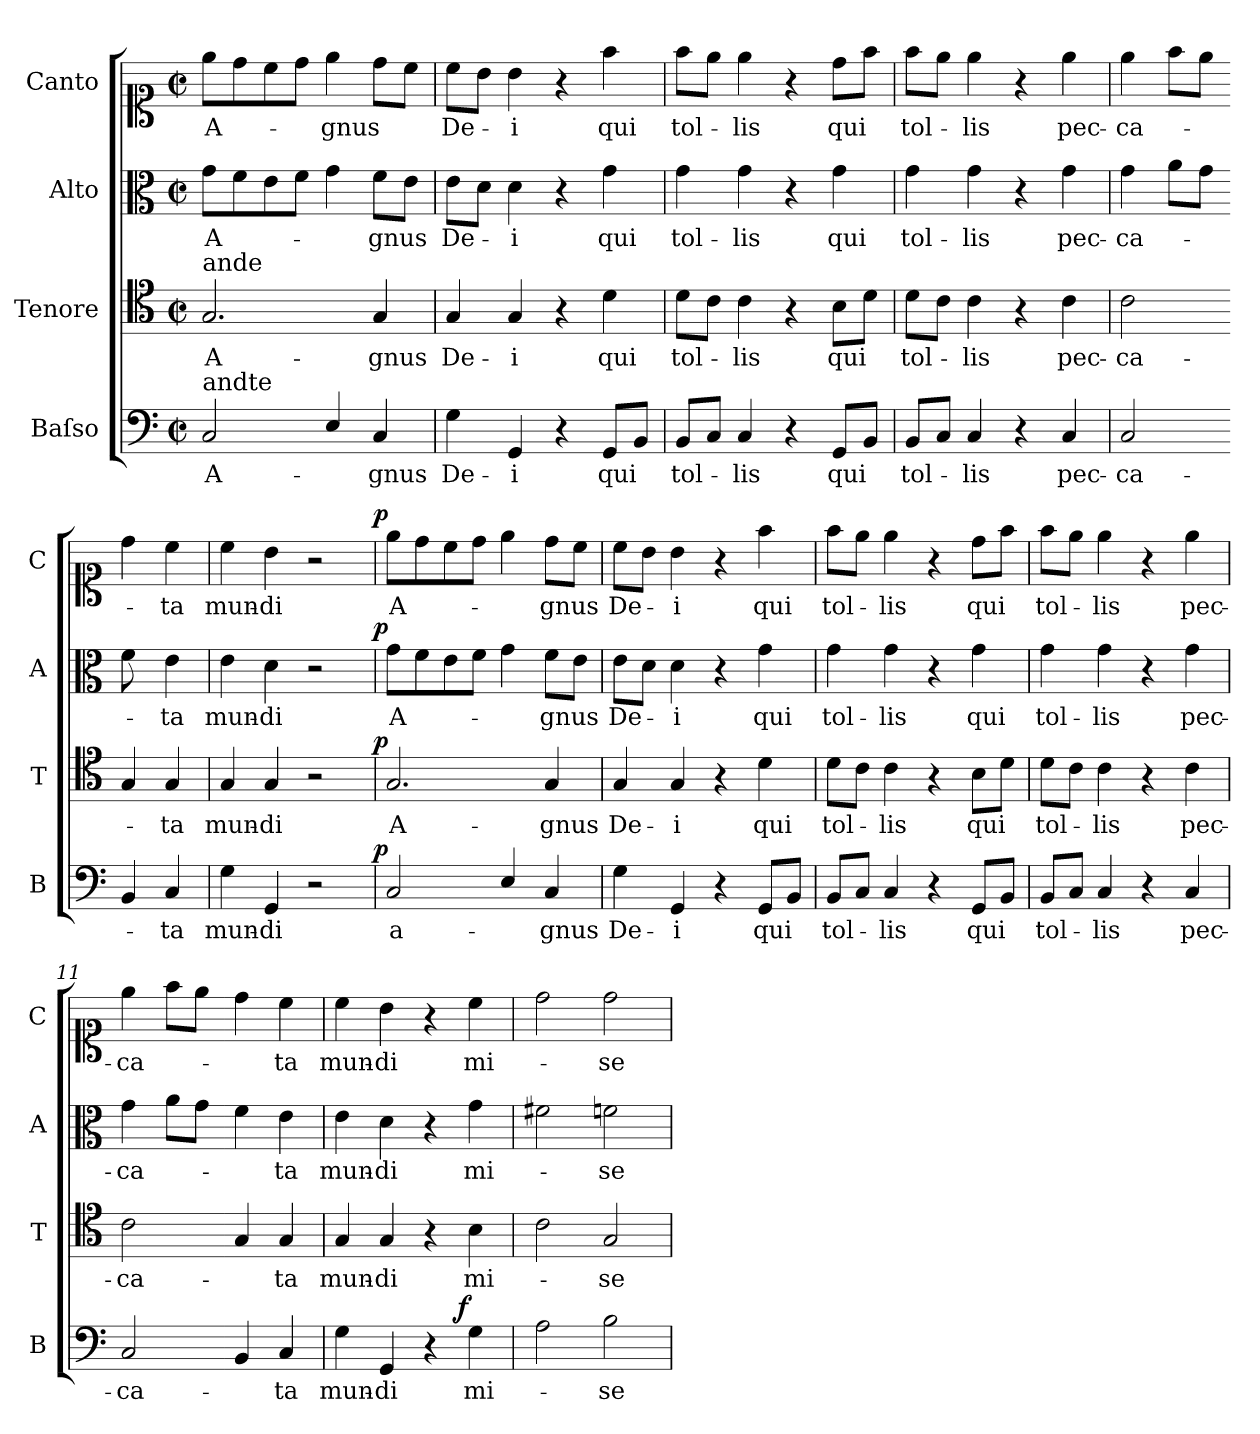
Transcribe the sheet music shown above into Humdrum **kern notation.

**kern	**text	**dynam	**kern	**text	**dynam	**kern	**text	**dynam	**kern	**text	**dynam
*part4	*part4	*part4	*part3	*part3	*part3	*part2	*part2	*part2	*part1	*part1	*part1
*staff4	*staff4	*staff4	*staff3	*staff3	*staff3	*staff2	*staff2	*staff2	*staff1	*staff1	*staff1
*I"Baſso	*	*	*I"Tenore	*	*	*I"Alto	*	*	*I"Canto	*	*
*I'B	*	*	*I'T	*	*	*I'A	*	*	*I'C	*	*
*clefF4	*	*	*clefC4	*	*	*clefC3	*	*	*clefC1	*	*
*k[]	*	*	*k[]	*	*	*k[]	*	*	*k[]	*	*
*C:	*	*	*C:	*	*	*C:	*	*	*C:	*	*
*M2/2	*	*	*M2/2	*	*	*M2/2	*	*	*M2/2	*	*
*met(c|)	*	*	*met(c|)	*	*	*met(c|)	*	*	*met(c|)	*	*
=1	=1	=1	=1	=1	=1	=1	=1	=1	=1	=1	=1
!	!	!	!LO:TX:a:t=ande	!	!	!	!	!	!	!	!
!LO:TX:a:t=andte	!	!	!	!	!	!	!	!	!	!	!
2C/	A-	.	2.G/	A-	.	8g\L	A-	.	8ee\L	A-	.
.	.	.	.	.	.	8f\	.	.	8dd\	.	.
.	.	.	.	.	.	8e\	.	.	8cc\	.	.
.	.	.	.	.	.	8f\J	.	.	8dd\J	.	.
4E/	.	.	.	.	.	4g\	.	.	4ee\	-gnus	.
4C/	-gnus	.	4G/	-gnus	.	8f\L	-gnus	.	8dd\L	.	.
.	.	.	.	.	.	8e\J	.	.	8cc\J	.	.
=2	=2	=2	=2	=2	=2	=2	=2	=2	=2	=2	=2
4G\	De-	.	4G/	De-	.	8e\L	De-	.	8cc\L	De-	.
.	.	.	.	.	.	8d\J	.	.	8b\J	.	.
4GG/	-i	.	4G/	-i	.	4d\	-i	.	4b\	-i	.
4r	.	.	4r	.	.	4r	.	.	4r	.	.
8GG/L	qui	.	4d\	qui	.	4g\	qui	.	4ff\	qui	.
8BB/J	.	.	.	.	.	.	.	.	.	.	.
=3	=3	=3	=3	=3	=3	=3	=3	=3	=3	=3	=3
8BB/L	tol-	.	8d\L	tol-	.	4g\	tol-	.	8ff\L	tol-	.
8C/J	.	.	8c\J	.	.	.	.	.	8ee\J	.	.
4C/	-lis	.	4c\	-lis	.	4g\	-lis	.	4ee\	-lis	.
4r	.	.	4r	.	.	4r	.	.	4r	.	.
8GG/L	qui	.	8B\L	qui	.	4g\	qui	.	8dd\L	qui	.
8BB/J	.	.	8d\J	.	.	.	.	.	8ff\J	.	.
=4	=4	=4	=4	=4	=4	=4	=4	=4	=4	=4	=4
8BB/L	tol-	.	8d\L	tol-	.	4g\	tol-	.	8ff\L	tol-	.
8C/J	.	.	8c\J	.	.	.	.	.	8ee\J	.	.
4C/	-lis	.	4c\	-lis	.	4g\	-lis	.	4ee\	-lis	.
4r	.	.	4r	.	.	4r	.	.	4r	.	.
4C/	pec-	.	4c\	pec-	.	4g\	pec-	.	4ee\	pec-	.
=5	=5	=5	=5	=5	=5	=5	=5	=5	=5	=5	=5
2C/	-ca-	.	2c\	-ca-	.	4g\	-ca-	.	4ee\	-ca-	.
.	.	.	.	.	.	8a\L	.	.	8ff\L	.	.
.	.	.	.	.	.	8g\J	.	.	8ee\J	.	.
=-	=-	=-	=-	=-	=-	=-	=-	=-	=-	=-	=-
!	!	!	!	!	!	!LO:N:vis=8	!	!	!	!	!
4BB/	.	.	4G/	.	.	4f\	.	.	4dd\	.	.
4C/	-ta	.	4G/	-ta	.	4e\	-ta	.	4cc\	-ta	.
=6	=6	=6	=6	=6	=6	=6	=6	=6	=6	=6	=6
4G\	mun-	.	4G/	mun-	.	4e\	mun-	.	4cc\	mun-	.
4GG/	-di	.	4G/	-di	.	4d\	-di	.	4b\	-di	.
2r	.	.	2r	.	.	2r	.	.	2r	.	.
=7	=7	=7	=7	=7	=7	=7	=7	=7	=7	=7	=7
!	!	!LO:DY:a:rj	!	!	!LO:DY:a:rj	!	!	!LO:DY:a:rj	!	!	!LO:DY:a:rj
2C/	a-	p	2.G/	A-	p	8g\L	A-	p	8ee\L	A-	p
.	.	.	.	.	.	8f\	.	.	8dd\	.	.
.	.	.	.	.	.	8e\	.	.	8cc\	.	.
.	.	.	.	.	.	8f\J	.	.	8dd\J	.	.
4E/	.	.	.	.	.	4g\	.	.	4ee\	.	.
4C/	-gnus	.	4G/	-gnus	.	8f\L	-gnus	.	8dd\L	-gnus	.
.	.	.	.	.	.	8e\J	.	.	8cc\J	.	.
=8	=8	=8	=8	=8	=8	=8	=8	=8	=8	=8	=8
4G\	De-	.	4G/	De-	.	8e\L	De-	.	8cc\L	De-	.
.	.	.	.	.	.	8d\J	.	.	8b\J	.	.
4GG/	-i	.	4G/	-i	.	4d\	-i	.	4b\	-i	.
4r	.	.	4r	.	.	4r	.	.	4r	.	.
8GG/L	qui	.	4d\	qui	.	4g\	qui	.	4ff\	qui	.
8BB/J	.	.	.	.	.	.	.	.	.	.	.
=9	=9	=9	=9	=9	=9	=9	=9	=9	=9	=9	=9
8BB/L	tol-	.	8d\L	tol-	.	4g\	tol-	.	8ff\L	tol-	.
8C/J	.	.	8c\J	.	.	.	.	.	8ee\J	.	.
4C/	-lis	.	4c\	-lis	.	4g\	-lis	.	4ee\	-lis	.
4r	.	.	4r	.	.	4r	.	.	4r	.	.
8GG/L	qui	.	8B\L	qui	.	4g\	qui	.	8dd\L	qui	.
8BB/J	.	.	8d\J	.	.	.	.	.	8ff\J	.	.
=10	=10	=10	=10	=10	=10	=10	=10	=10	=10	=10	=10
8BB/L	tol-	.	8d\L	tol-	.	4g\	tol-	.	8ff\L	tol-	.
8C/J	.	.	8c\J	.	.	.	.	.	8ee\J	.	.
4C/	-lis	.	4c\	-lis	.	4g\	-lis	.	4ee\	-lis	.
4r	.	.	4r	.	.	4r	.	.	4r	.	.
4C/	pec-	.	4c\	pec-	.	4g\	pec-	.	4ee\	pec-	.
=11	=11	=11	=11	=11	=11	=11	=11	=11	=11	=11	=11
2C/	-ca-	.	2c\	-ca-	.	4g\	-ca-	.	4ee\	-ca-	.
.	.	.	.	.	.	8a\L	.	.	8ff\L	.	.
.	.	.	.	.	.	8g\J	.	.	8ee\J	.	.
=-	=-	=-	=-	=-	=-	=-	=-	=-	=-	=-	=-
4BB/	.	.	4G/	.	.	4f\	.	.	4dd\	.	.
4C/	-ta	.	4G/	-ta	.	4e\	-ta	.	4cc\	-ta	.
=12	=12	=12	=12	=12	=12	=12	=12	=12	=12	=12	=12
4G\	mun-	.	4G/	mun-	.	4e\	mun-	.	4cc\	mun-	.
4GG/	-di	.	4G/	-di	.	4d\	-di	.	4b\	-di	.
4r	.	.	4r	.	.	4r	.	.	4r	.	.
!	!	!LO:DY:a:rj	!	!	!LO:DY:a	!	!	!	!	!	!LO:DY:a
4G\	mi-	f	4B\	mi-	for	4g\	mi-	.	4cc\	mi-	fo
=13	=13	=13	=13	=13	=13	=13	=13	=13	=13	=13	=13
2A\	.	.	2c\	.	.	2f#X\	.	.	2dd\	.	.
2B\	-se-	.	2G/	-se-	.	2fn\	-se-	.	2dd\	-se-	.
=	=	=	=	=	=	=	=	=	=	=	=
*-	*-	*-	*-	*-	*-	*-	*-	*-	*-	*-	*-
